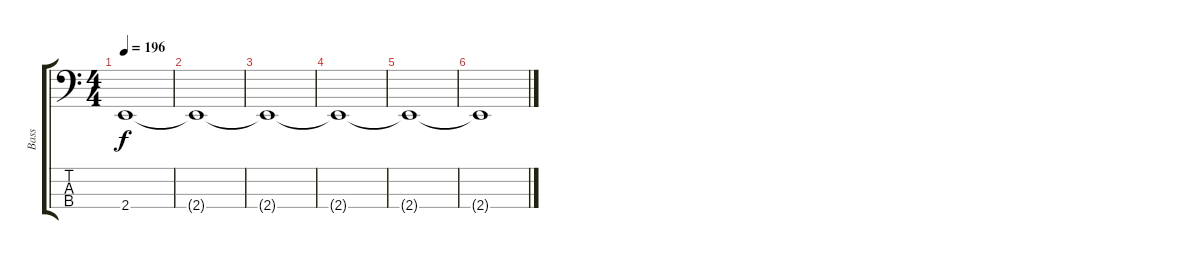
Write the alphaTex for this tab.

\track ("Bass" "Bass") {instrument electricbassfinger}
\staff {score tabs}
\tuning (G2 D2 A1 D1) {hide}
\ts (4 4)
\tempo 196
\clef f4
\ks c
2.4{t}.1{dy f} |
2.4{t}.1 |
2.4{t}.1{volume 0} |
2.4{t}.1 |
2.4{t}.1 |
2.4{t}.1
